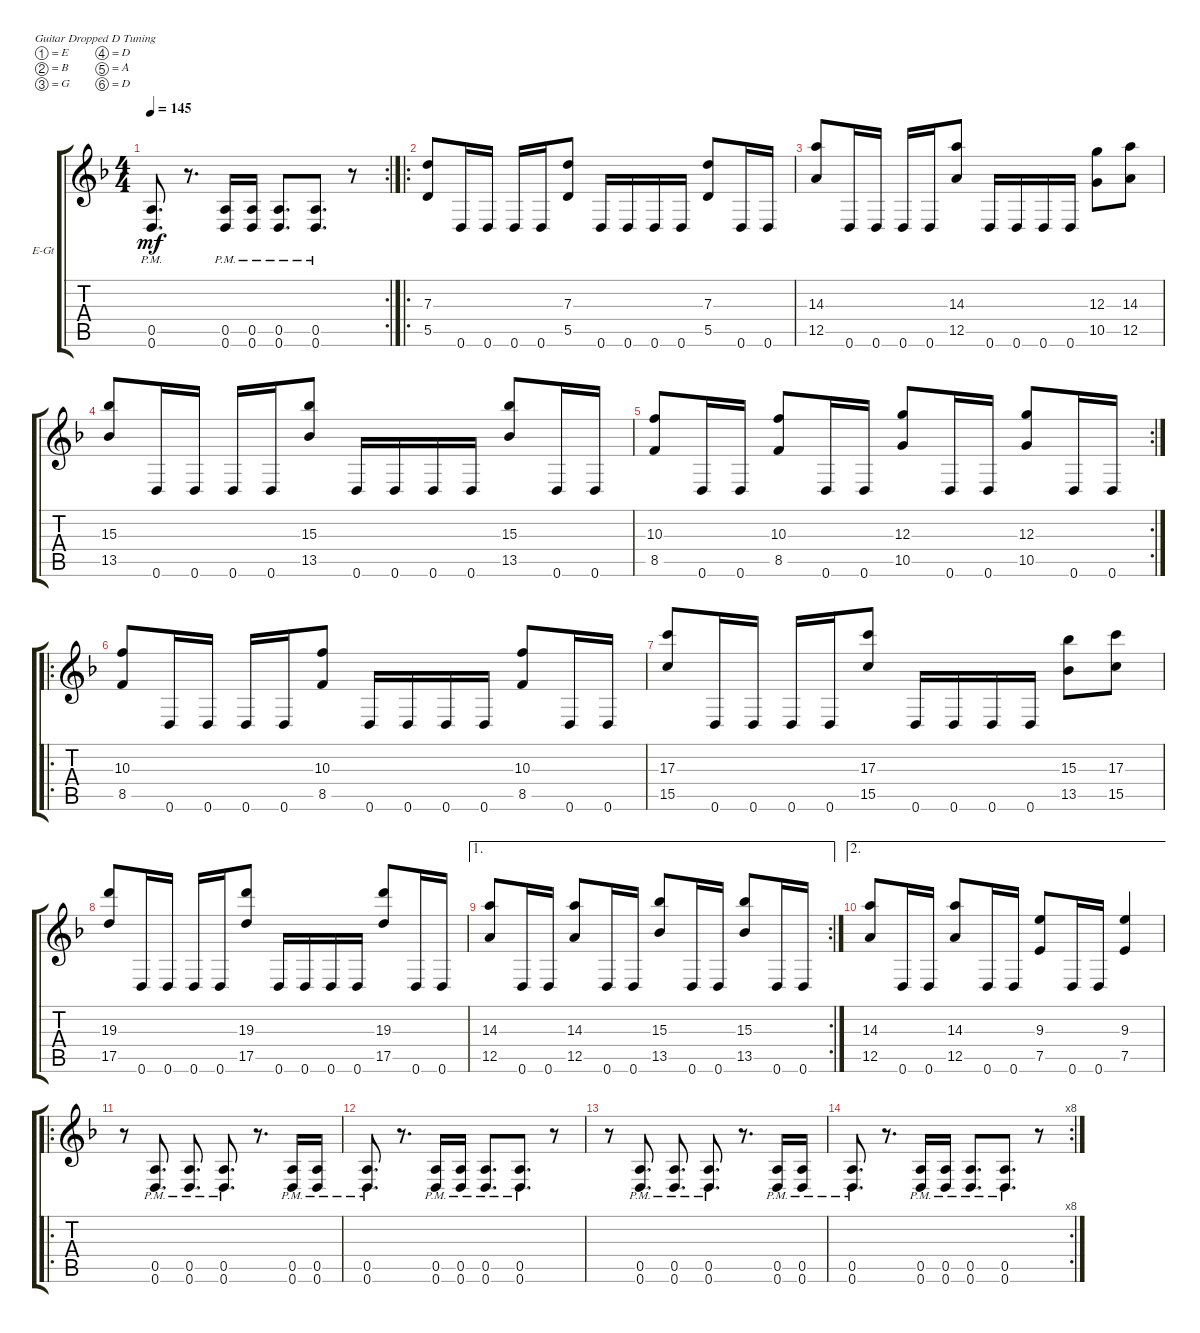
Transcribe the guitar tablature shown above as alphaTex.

\defaultSystemsLayout 4
\bracketExtendMode groupsimilarinstruments
\firstSystemTrackNameOrientation horizontal
\otherSystemsTrackNameOrientation horizontal
\track ("Electric Guitar" "E-Gt") {instrument overdrivenguitar}
\staff {score tabs}
\tuning (E4 B3 G3 D3 A2 D2)
\rc 2
\ts (4 4)
\tempo 145
\clef g2
\ks f
(0.6{pm} 0.5{pm}).8{d dy mf} r.8{d} (0.6{pm} 0.5{pm}).16 (0.6{pm} 0.5{pm}).16 (0.6{pm} 0.5{pm}).8{d} (0.6{pm} 0.5{pm}).8{d} r.8 |
\ro
(5.5 7.3).8 0.6.16 0.6.16 0.6.16 0.6.16 (5.5 7.3).8 0.6.16 0.6.16 0.6.16 0.6.16 (5.5 7.3).8 0.6.16 0.6.16 |
(12.5 14.3).8 0.6.16 0.6.16 0.6.16 0.6.16 (12.5 14.3).8 0.6.16 0.6.16 0.6.16 0.6.16 (10.5 12.3).8 (12.5 14.3).8 |
(13.5 15.3).8 0.6.16 0.6.16 0.6.16 0.6.16 (13.5 15.3).8 0.6.16 0.6.16 0.6.16 0.6.16 (13.5 15.3).8 0.6.16 0.6.16 |
\rc 2
(8.5 10.3).8 0.6.16 0.6.16 (8.5 10.3).8 0.6.16 0.6.16 (10.5 12.3).8 0.6.16 0.6.16 (10.5 12.3).8 0.6.16 0.6.16 |
\ro
(8.5 10.3).8 0.6.16 0.6.16 0.6.16 0.6.16 (8.5 10.3).8 0.6.16 0.6.16 0.6.16 0.6.16 (8.5 10.3).8 0.6.16 0.6.16 |
(15.5 17.3).8 0.6.16 0.6.16 0.6.16 0.6.16 (15.5 17.3).8 0.6.16 0.6.16 0.6.16 0.6.16 (13.5 15.3).8 (15.5 17.3).8 |
(17.5 19.3).8 0.6.16 0.6.16 0.6.16 0.6.16 (17.5 19.3).8 0.6.16 0.6.16 0.6.16 0.6.16 (17.5 19.3).8 0.6.16 0.6.16 |
\ae 1
\rc 2
(12.5 14.3).8 0.6.16 0.6.16 (12.5 14.3).8 0.6.16 0.6.16 (13.5 15.3).8 0.6.16 0.6.16 (13.5 15.3).8 0.6.16 0.6.16 |
\ae 2
(12.5 14.3).8 0.6.16 0.6.16 (12.5 14.3).8 0.6.16 0.6.16 (7.5 9.3).8 0.6.16 0.6.16 (7.5 9.3).4 |
\ro
r.8 (0.6{pm} 0.5{pm}).8{d} (0.6{pm} 0.5{pm}).8{d} (0.6{pm} 0.5{pm}).8{d} r.8{d} (0.6{pm} 0.5{pm}).16 (0.6{pm} 0.5{pm}).16 |
(0.6{pm} 0.5{pm}).8{d} r.8{d} (0.6{pm} 0.5{pm}).16 (0.6{pm} 0.5{pm}).16 (0.6{pm} 0.5{pm}).8{d} (0.6{pm} 0.5{pm}).8{d} r.8 |
r.8 (0.6{pm} 0.5{pm}).8{d} (0.6{pm} 0.5{pm}).8{d} (0.6{pm} 0.5{pm}).8{d} r.8{d} (0.6{pm} 0.5{pm}).16 (0.6{pm} 0.5{pm}).16 |
\rc 8
(0.6{pm} 0.5{pm}).8{d} r.8{d} (0.6{pm} 0.5{pm}).16 (0.6{pm} 0.5{pm}).16 (0.6{pm} 0.5{pm}).8{d} (0.6{pm} 0.5{pm}).8{d} r.8
